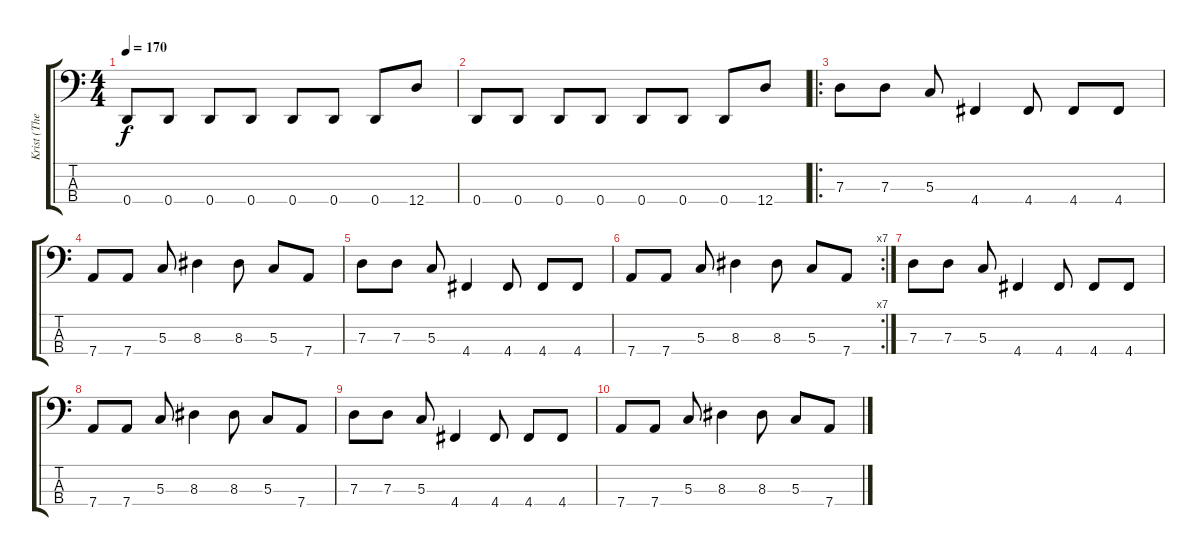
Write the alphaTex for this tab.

\track ("Krist (Then Chris) Novoselic" "Krist (The") {instrument electricbasspick}
\staff {score tabs}
\tuning (F2 C2 G1 D1) {hide}
\ts (4 4)
\tempo 170
\clef f4
\ks c
0.4.8{dy f} 0.4.8 0.4.8 0.4.8 0.4.8 0.4.8 0.4.8 12.4.8 |
0.4.8 0.4.8 0.4.8 0.4.8 0.4.8 0.4.8 0.4.8 12.4.8 |
\ro
7.3.8 7.3.8 5.3.8 4.4.4 4.4.8 4.4.8 4.4.8 |
7.4.8 7.4.8 5.3.8 8.3.4 8.3.8 5.3.8 7.4.8 |
7.3.8 7.3.8 5.3.8 4.4.4 4.4.8 4.4.8 4.4.8 |
\rc 7
7.4.8 7.4.8 5.3.8 8.3.4 8.3.8 5.3.8 7.4.8 |
7.3.8{volume 10} 7.3.8 5.3.8 4.4.4 4.4.8 4.4.8 4.4.8 |
7.4.8{volume 7} 7.4.8 5.3.8 8.3.4 8.3.8 5.3.8 7.4.8 |
7.3.8{volume 4} 7.3.8 5.3.8 4.4.4 4.4.8 4.4.8 4.4.8 |
7.4.8{volume 1} 7.4.8 5.3.8 8.3.4 8.3.8 5.3.8 7.4.8
